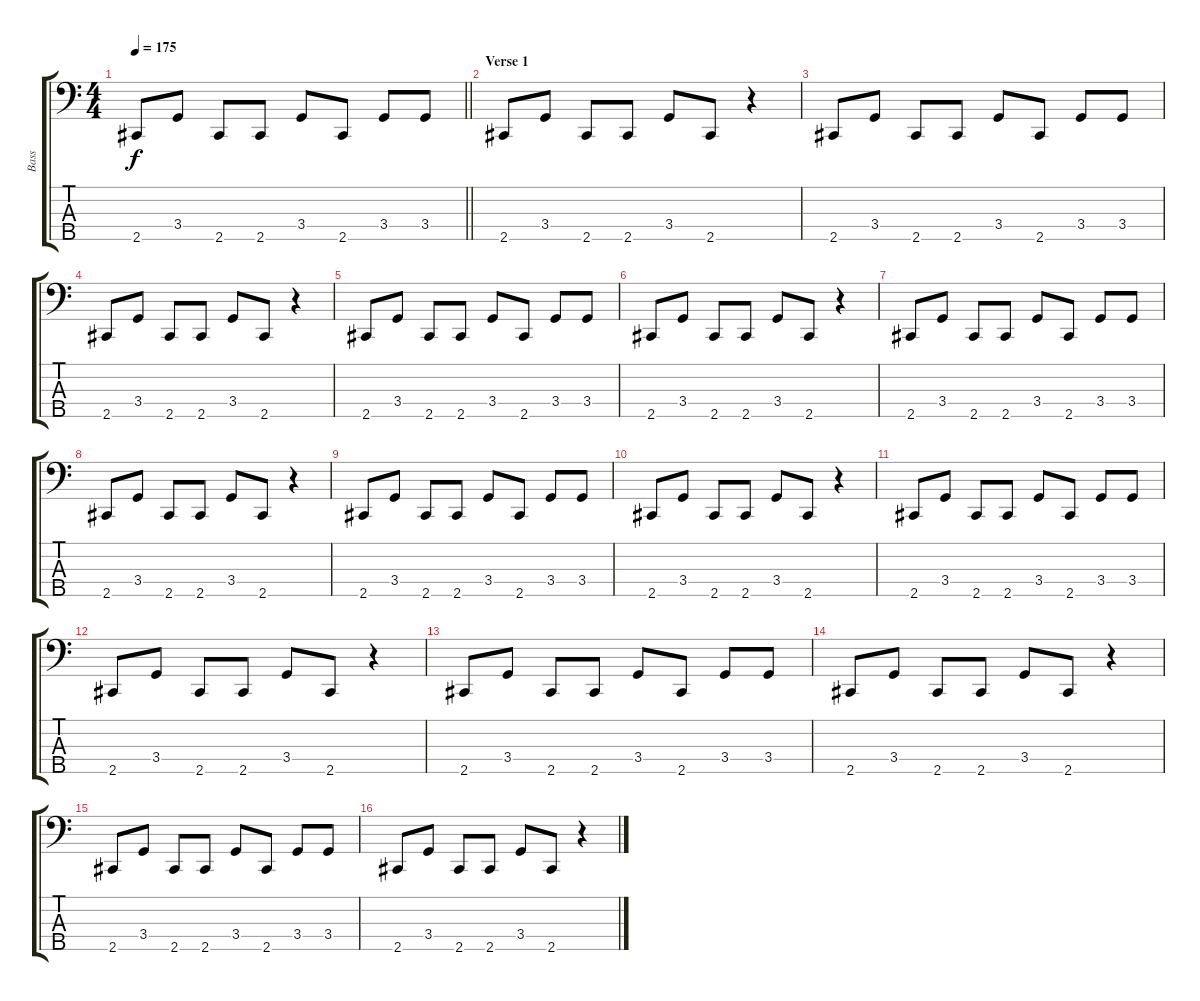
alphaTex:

\track ("Bass" "Bass") {instrument electricbasspick}
\staff {score tabs}
\tuning (G2 D2 A1 E1 B0) {hide}
\ts (4 4)
\tempo 175
\clef f4
\barLineRight lightlight
\ks c
2.5.8{dy f} 3.4.8 2.5.8 2.5.8 3.4.8 2.5.8 3.4.8 3.4.8 |
\section ("" "Verse 1")
2.5.8 3.4.8 2.5.8 2.5.8 3.4.8 2.5.8 r.4 |
2.5.8 3.4.8 2.5.8 2.5.8 3.4.8 2.5.8 3.4.8 3.4.8 |
2.5.8 3.4.8 2.5.8 2.5.8 3.4.8 2.5.8 r.4 |
2.5.8 3.4.8 2.5.8 2.5.8 3.4.8 2.5.8 3.4.8 3.4.8 |
2.5.8 3.4.8 2.5.8 2.5.8 3.4.8 2.5.8 r.4 |
2.5.8 3.4.8 2.5.8 2.5.8 3.4.8 2.5.8 3.4.8 3.4.8 |
2.5.8 3.4.8 2.5.8 2.5.8 3.4.8 2.5.8 r.4 |
2.5.8 3.4.8 2.5.8 2.5.8 3.4.8 2.5.8 3.4.8 3.4.8 |
\section ("" "")
2.5.8 3.4.8 2.5.8 2.5.8 3.4.8 2.5.8 r.4 |
\section ("" "")
2.5.8 3.4.8 2.5.8 2.5.8 3.4.8 2.5.8 3.4.8 3.4.8 |
2.5.8 3.4.8 2.5.8 2.5.8 3.4.8 2.5.8 r.4 |
2.5.8 3.4.8 2.5.8 2.5.8 3.4.8 2.5.8 3.4.8 3.4.8 |
2.5.8 3.4.8 2.5.8 2.5.8 3.4.8 2.5.8 r.4 |
2.5.8 3.4.8 2.5.8 2.5.8 3.4.8 2.5.8 3.4.8 3.4.8 |
2.5.8 3.4.8 2.5.8 2.5.8 3.4.8 2.5.8 r.4
